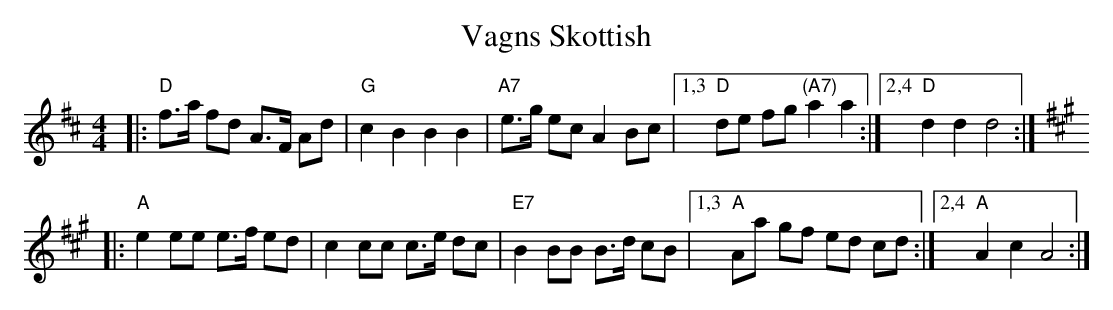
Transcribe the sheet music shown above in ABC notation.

X:1
T: Vagns Skottish
M: 4/4
L: 1/8
K: D
|: "D"f>a fd A>F Ad | "G"c2 B2 B2 B2 \
| "A7"e>g ec A2 Bc |1,3 "D"de fg "(A7)"a2 a2 :|2,4 "D"d2 d2 d4 :|[K:A]
|: "A"e2 ee e>f ed | c2 cc c>e dc \
| "E7"B2 BB B>d cB |1,3 "A"Aa gf ed cd :|2,4 "A"A2 c2 A4 :|
